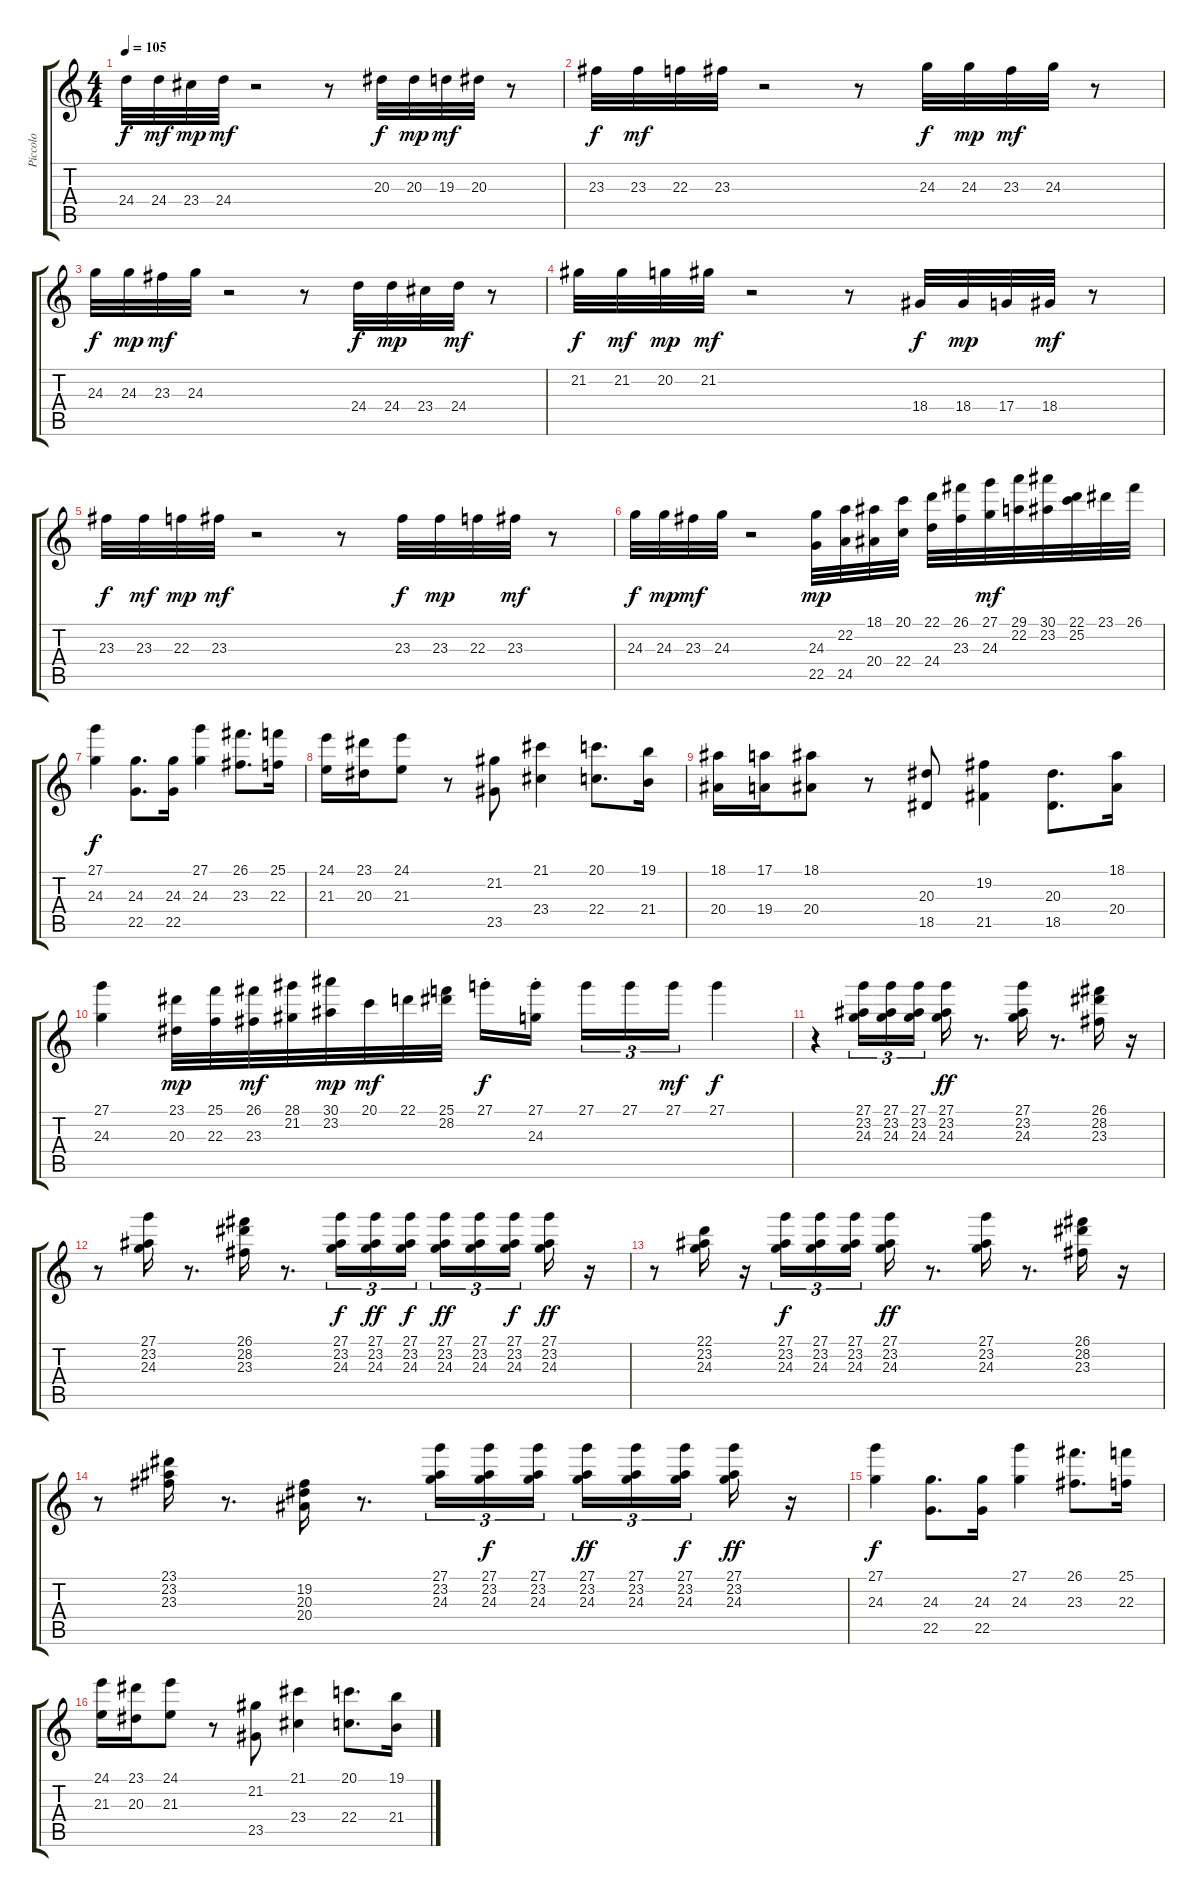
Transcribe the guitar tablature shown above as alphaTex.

\track ("Piccolo" "Piccolo") {instrument piccolo}
\staff {score tabs}
\tuning (E4 B3 G3 D3 A2 E2) {hide}
\ts (4 4)
\tempo 105
\clef g2
\ks c
24.4.32{dy f} 24.4.32{dy mf} 23.4.32{dy mp} 24.4.32{dy mf} r.2 r.8 20.3.32{dy f} 20.3.32{dy mp} 19.3.32{dy mf} 20.3.32 r.8 |
23.3.32{dy f} 23.3.32{dy mf} 22.3.32 23.3.32 r.2 r.8 24.3.32{dy f} 24.3.32{dy mp} 23.3.32{dy mf} 24.3.32 r.8 |
24.3.32{dy f} 24.3.32{dy mp} 23.3.32{dy mf} 24.3.32 r.2 r.8 24.4.32{dy f} 24.4.32{dy mp} 23.4.32 24.4.32{dy mf} r.8 |
21.2.32{dy f} 21.2.32{dy mf} 20.2.32{dy mp} 21.2.32{dy mf} r.2 r.8 18.4.32{dy f} 18.4.32{dy mp} 17.4.32 18.4.32{dy mf} r.8 |
23.3.32{dy f} 23.3.32{dy mf} 22.3.32{dy mp} 23.3.32{dy mf} r.2 r.8 23.3.32{dy f} 23.3.32{dy mp} 22.3.32 23.3.32{dy mf} r.8 |
24.3.32{dy f} 24.3.32{dy mp} 23.3.32{dy mf} 24.3.32 r.2 (24.3 22.5).32{dy mp} (22.2 24.5).32 (18.1 20.4).32 (20.1 22.4).32 (22.1 24.4).32 (26.1 23.3).32 (27.1 24.3).32{dy mf} (29.1 22.2).32 (30.1 23.2).32 (22.1 25.2).32 23.1.32 26.1.32 |
(27.1 24.3).4{dy f} (24.3 22.5).8{d} (24.3 22.5).16 (27.1 24.3).4 (26.1 23.3).8{d} (25.1 22.3).16 |
(24.1 21.3).16 (23.1 20.3).16 (24.1 21.3).8 r.8 (21.2 23.5).8 (21.1 23.4).4 (20.1 22.4).8{d} (19.1 21.4).16 |
(18.1 20.4).16 (17.1 19.4).16 (18.1 20.4).8 r.8 (20.3 18.5).8 (19.2 21.5).4 (20.3 18.5).8{d} (18.1 20.4).16 |
(27.1 24.3).4 (23.1 20.3).32{dy mp} (25.1 22.3).32 (26.1 23.3).32{dy mf} (28.1 21.2).32 (30.1 23.2).32{dy mp} 20.1.32{dy mf} 22.1.32 (25.1 28.2).32 27.1{st}.16{dy f} (27.1{st} 24.3{st}).16{beam splitsecondary} 27.1.16{tu (3 2)} 27.1.16{tu (3 2)} 27.1.16{tu (3 2) dy mf} 27.1.4{dy f} |
r.4 (27.1 23.2 24.3).16{tu (3 2)} (27.1 23.2 24.3).16{tu (3 2)} (27.1 23.2 24.3).16{tu (3 2) beam splitsecondary} (27.1 23.2 24.3).16{dy ff} r.8{d} (27.1 23.2 24.3).16 r.8{d} (26.1 28.2 23.3).16 r.16 |
r.8 (27.1 23.2 24.3).16 r.8{d} (26.1 28.2 23.3).16 r.8{d} (27.1 23.2 24.3).16{tu (3 2) dy f} (27.1 23.2 24.3).16{tu (3 2) dy ff} (27.1 23.2 24.3).16{tu (3 2) dy f} (27.1 23.2 24.3).16{tu (3 2) dy ff} (27.1 23.2 24.3).16{tu (3 2)} (27.1 23.2 24.3).16{tu (3 2) dy f beam splitsecondary} (27.1 23.2 24.3).16{dy ff} r.16 |
r.8 (22.1 23.2 24.3).16 r.16 (27.1 23.2 24.3).16{tu (3 2) dy f} (27.1 23.2 24.3).16{tu (3 2)} (27.1 23.2 24.3).16{tu (3 2) beam splitsecondary} (27.1 23.2 24.3).16{dy ff} r.8{d} (27.1 23.2 24.3).16 r.8{d} (26.1 28.2 23.3).16 r.16 |
r.8 (23.1 23.2 23.3).16 r.8{d} (19.2 20.3 20.4).16 r.8{d} (27.1 23.2 24.3).16{tu (3 2)} (27.1 23.2 24.3).16{tu (3 2) dy f} (27.1 23.2 24.3).16{tu (3 2)} (27.1 23.2 24.3).16{tu (3 2) dy ff} (27.1 23.2 24.3).16{tu (3 2)} (27.1 23.2 24.3).16{tu (3 2) dy f beam splitsecondary} (27.1 23.2 24.3).16{dy ff} r.16 |
(27.1 24.3).4{dy f} (24.3 22.5).8{d} (24.3 22.5).16 (27.1 24.3).4 (26.1 23.3).8{d} (25.1 22.3).16 |
(24.1 21.3).16 (23.1 20.3).16 (24.1 21.3).8 r.8 (21.2 23.5).8 (21.1 23.4).4 (20.1 22.4).8{d} (19.1 21.4).16
